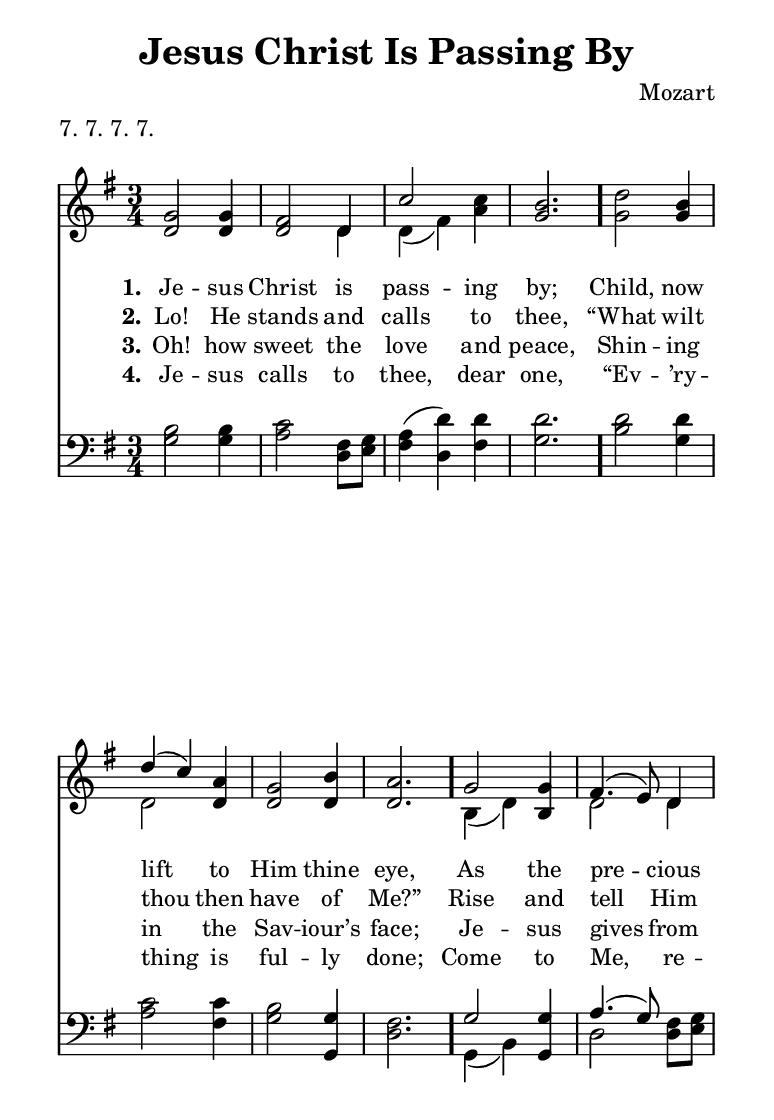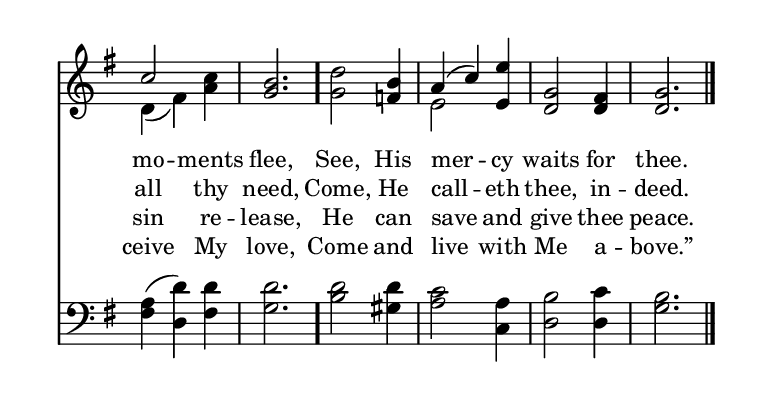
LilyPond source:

\include "common/global.ily"
\paper {
  \include "common/paper.ily"
  ragged-last-bottom = ##t
  system-system-spacing.padding = 9
}

\header{
  %children
  hymnnumber = "303"
  title = "Jesus Christ Is Passing By"
  tunename = "Mozart"
  meter = "7. 7. 7. 7."
  poet = ""
  composer = "Mozart"
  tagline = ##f
}

global = {
  \include "common/overrides.ily"
  \override Staff.TimeSignature.style = #'numbered
  \time 3/4
  \override Score.MetronomeMark.transparent = ##t % hide all fermata changes too
  \tempo 4=120
  \key g \major
  \autoBeamOff
}

notesSoprano = {
\global
\relative c'' {

  g2 g4 | fis2 d4 | c'2 c4 | b2. |
  d2 b4 | d( c) a | g2 b4 | a2. |
  g2 g4 | fis4.( e8) d4 | c'2 c4 | b2. |
  d2 b4 | a( c) e | g,2 fis4 | g2. |

  \bar "|."

}
}

notesAlto = {
\global
\relative e' {

  d2 d4 | d2 d4 | d( fis) a | g2. |
  g2 g4 | d2 d4 | d2 d4 | d2. |
  b4( d) b | d2 d4 | d( fis) a | g2. |
  g2 f4 | e2 e4 | d2 d4 | d2. |

}
}

notesTenor = {
\global
\relative a {

  b2 b4 | c2 fis,8[ g] | a4( d) d | d2. |
  d2 d4 | c2 c4 | b2 g4 | fis2. |
  g2 g4 | a4.( g8) fis8[ g] | a4( d) d | d2. |
  d2 d4 | c2 a4 | b2 c4 | b2. |

}
}

notesBass = {
\global
\relative f {

  g2 g4 | a2 d,8[ e] | fis4( d) fis | g2. |
  b2 g4 | a2 fis4 | g2 g,4 | d'2. |
  g,4( b) g | d'2 d8[ e] | fis4( d) fis4 | g2. |
  b2 gis4 | a2 c,4 | d2 d4 | g2. |

}
}

wordsA = \lyricmode {
\set stanza = "1."

Je -- sus Christ is pass -- ing by; \bar "."
Child, now lift to Him thine eye, \bar "."
As the pre -- cious mo -- ments flee, \bar "."
See, His mer -- cy waits for thee. \bar "."

}

wordsB = \lyricmode {
\set stanza = "2."

Lo! He stands and calls to thee,
“What wilt thou then have of Me?”
Rise and tell Him all thy need,
Come, He call -- eth thee, in -- deed.

}

wordsC = \lyricmode {
\set stanza = "3."

Oh! how sweet the love and peace,
Shin -- ing in the Sav -- iour’s face;
Je -- sus gives from sin re -- lease,
He can save and give thee peace.

}

wordsD = \lyricmode {
\set stanza = "4."

Je -- sus calls to thee, dear one,
“Ev -- ’ry -- thing is ful -- ly done;
Come to Me, re -- ceive My love,
Come and live with Me a -- bove.”

}

\score {
  \context ChoirStaff <<
    \context Staff = upper <<
      \set Staff.autoBeaming = ##f
      \set ChoirStaff.systemStartDelimiter = #'SystemStartBar
      \set ChoirStaff.printPartCombineTexts = ##f
      \partcombine #'(2 . 11) \notesSoprano \notesAlto
      \context NullVoice = sopranos { \voiceOne << \notesSoprano >> }
      \context Lyrics = one   \lyricsto sopranos \wordsA
      \context Lyrics = two   \lyricsto sopranos \wordsB
      \context Lyrics = three \lyricsto sopranos \wordsC
      \context Lyrics = four  \lyricsto sopranos \wordsD
    >>
    \context Staff = men <<
      \set Staff.autoBeaming = ##f
      \clef bass
      \set ChoirStaff.printPartCombineTexts = ##f
      \partcombine #'(2 . 11) \notesTenor \notesBass
    >>
  >>
  \layout {
    \include "common/layout.ily"
  }
  \midi{
    \include "common/midi.ily"
  }
}

\version "2.19.49"  % necessary for upgrading to future LilyPond versions.

% vi:set et ts=2 sw=2 ai nocindent syntax=lilypond:
